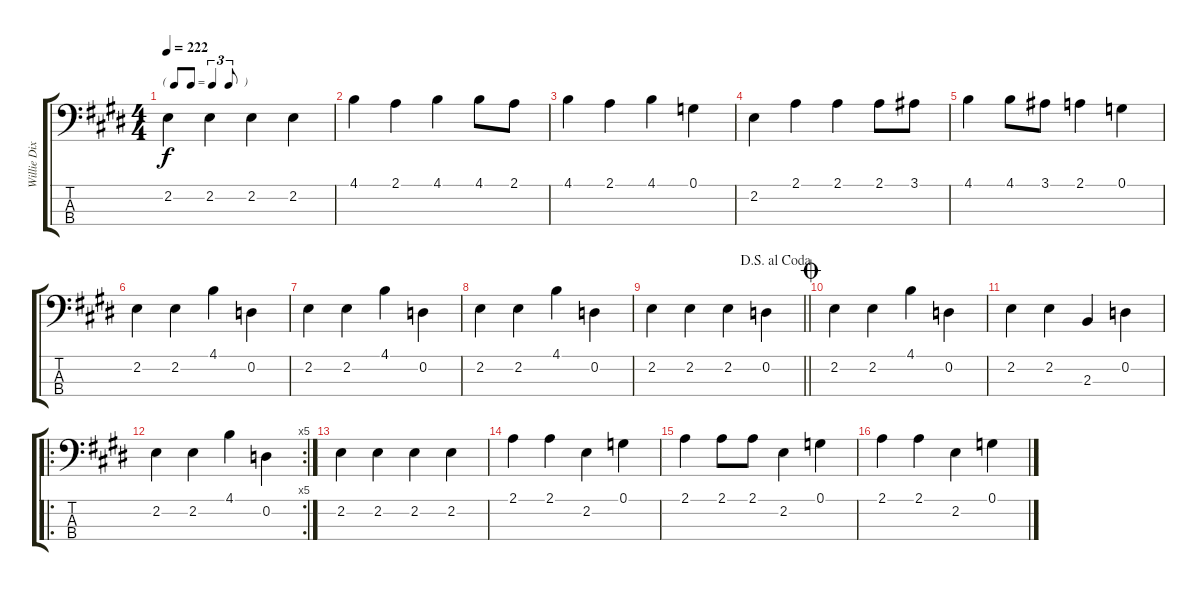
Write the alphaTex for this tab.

\track ("Willie Dixon - Upright Bass" "Willie Dix") {instrument acousticbass}
\staff {score tabs}
\tuning (G2 D2 A1 E1) {hide}
\ts (4 4)
\tf triplet8th
\tempo 222
\clef f4
\ks c#minor
2.2.4{dy f} 2.2.4 2.2.4 2.2.4 |
\ks e
4.1.4 2.1.4 4.1.4 4.1.8 2.1.8 |
\ks c#minor
4.1.4 2.1.4 4.1.4 0.1.4 |
2.2.4 2.1.4 2.1.4 2.1.8 3.1.8 |
4.1.4 4.1.8 3.1.8 2.1.4 0.1.4 |
\ks e
2.2.4 2.2.4 4.1.4 0.2.4 |
\ks c#minor
2.2.4 2.2.4 4.1.4 0.2.4 |
2.2.4 2.2.4 4.1.4 0.2.4 |
\jump dalsegnoalcoda
\barLineRight lightlight
2.2.4 2.2.4 2.2.4 0.2.4 |
\jump coda
\ks e
2.2.4 2.2.4 4.1.4 0.2.4 |
\ks c#minor
2.2.4 2.2.4 2.3.4 0.2.4 |
\ro
\rc 5
2.2.4 2.2.4 4.1.4 0.2.4 |
2.2.4 2.2.4 2.2.4 2.2.4 |
\ks e
2.1.4 2.1.4 2.2.4 0.1.4 |
\ks c#minor
2.1.4 2.1.8 2.1.8 2.2.4 0.1.4 |
2.1.4 2.1.4 2.2.4 0.1.4
